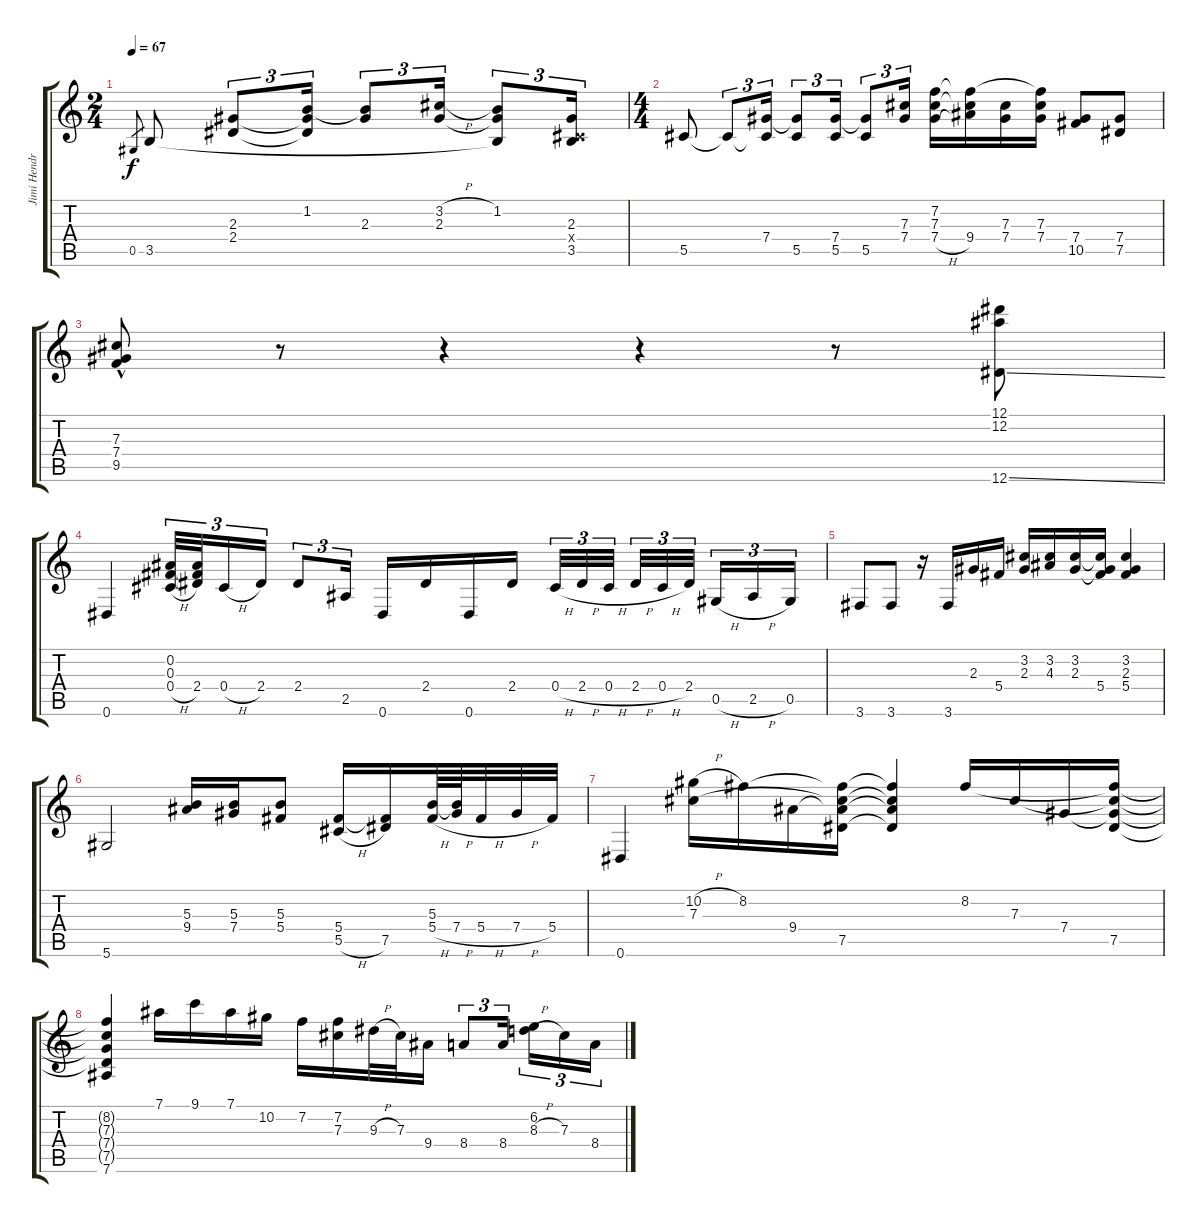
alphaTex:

\track ("Jimi Hendrix" "Jimi Hendr") {instrument electricguitarjazz}
\staff {score tabs}
\tuning (Eb4 Bb3 Gb3 Db3 Ab2 Eb2) {hide}
\ts (2 4)
\tempo 67
\clef g2
\ks c
0.5.8{gr dy f} 3.5.8 (2.3 2.4).8{tu (3 2)} (1.2 2.3{t} 2.4{t}).16{tu (3 2)} (1.2{t} 2.3).8{tu (3 2)} (3.2{h} 2.3).16{tu (3 2)} (1.2 2.3{t} 3.5{t}).8{tu (3 2)} (2.3 0.4{x} 3.5).16{tu (3 2)} |
\ts (4 4)
5.5.8 5.5{t}.8{tu (3 2)} (7.4 5.5{t}).16{tu (3 2)} (7.4{t} 5.5).8{tu (3 2)} (7.4 5.5).16{tu (3 2)} (7.4{t} 5.5).8{tu (3 2)} (7.3 7.4).16{tu (3 2)} (7.2 7.3 7.4{h}).16 (7.2{t} 7.3{t} 9.4).16 (7.3 7.4).16 (7.2{t} 7.3 7.4).16 (7.4 10.5).8 (7.4 7.5).8 |
(7.3{hac} 7.4{hac} 9.5{hac}).8 r.8 r.4 r.4 r.8 (12.1 12.2 12.6{ss}).8 |
0.6.4 (0.2 0.3 0.4{h}).32{tu (3 2)} (0.2{t} 0.3{t} 2.4).32{tu (3 2)} 0.4{h}.16{tu (3 2)} 2.4.16{tu (3 2)} 2.4.8{tu (3 2)} 2.5.16{tu (3 2)} 0.6.16 2.4.16 0.6.16 2.4.16 0.4{h}.32{tu (3 2)} 2.4{h}.32{tu (3 2)} 0.4{h}.32{tu (3 2)} 2.4{h}.32{tu (3 2)} 0.4{h}.32{tu (3 2)} 2.4.32{tu (3 2)} 0.5{h}.16{tu (3 2)} 2.5{h}.16{tu (3 2)} 0.5.16{tu (3 2)} |
3.6.8 3.6.8 r.16 3.6.16 2.3.16 5.4.16 (3.2 2.3).16 (3.2 4.3).16 (3.2 2.3).16 (3.2{t} 2.3{t} 5.4).16 (3.2 2.3 5.4).4 |
5.6.2 (5.3 9.4).16 (5.3 7.4).16 (5.3 5.4).8 (5.4 5.5{h}).16 (5.4{t} 7.5).16 (5.3 5.4{h}).64 (5.3{t} 7.4{h}).64 5.4{h}.32 7.4{h}.32 5.4.32 |
0.6.4 (10.2{h} 7.3).16 8.2.16 9.4.16 (8.2{t} 7.3{t} 9.4{t} 7.5).16 (8.2{t} 7.3{t} 9.4{t} 7.5{t}).4 8.2.16 7.3.16 7.4.16 (8.2{t} 7.3{t} 7.4{t} 7.5).16 |
(8.2{t} 7.3{t} 7.4{t} 7.5{t} 7.6).4 7.1.16 9.1.16 7.1.16 10.2.16 7.2.16 (7.2 7.3).16 9.3{h}.32 7.3.32 9.4.16 8.4.8{tu (3 2)} 8.4.16{tu (3 2)} (6.2 8.3{h}).16{tu (3 2)} 7.3.16{tu (3 2)} 8.4.16{tu (3 2)}
